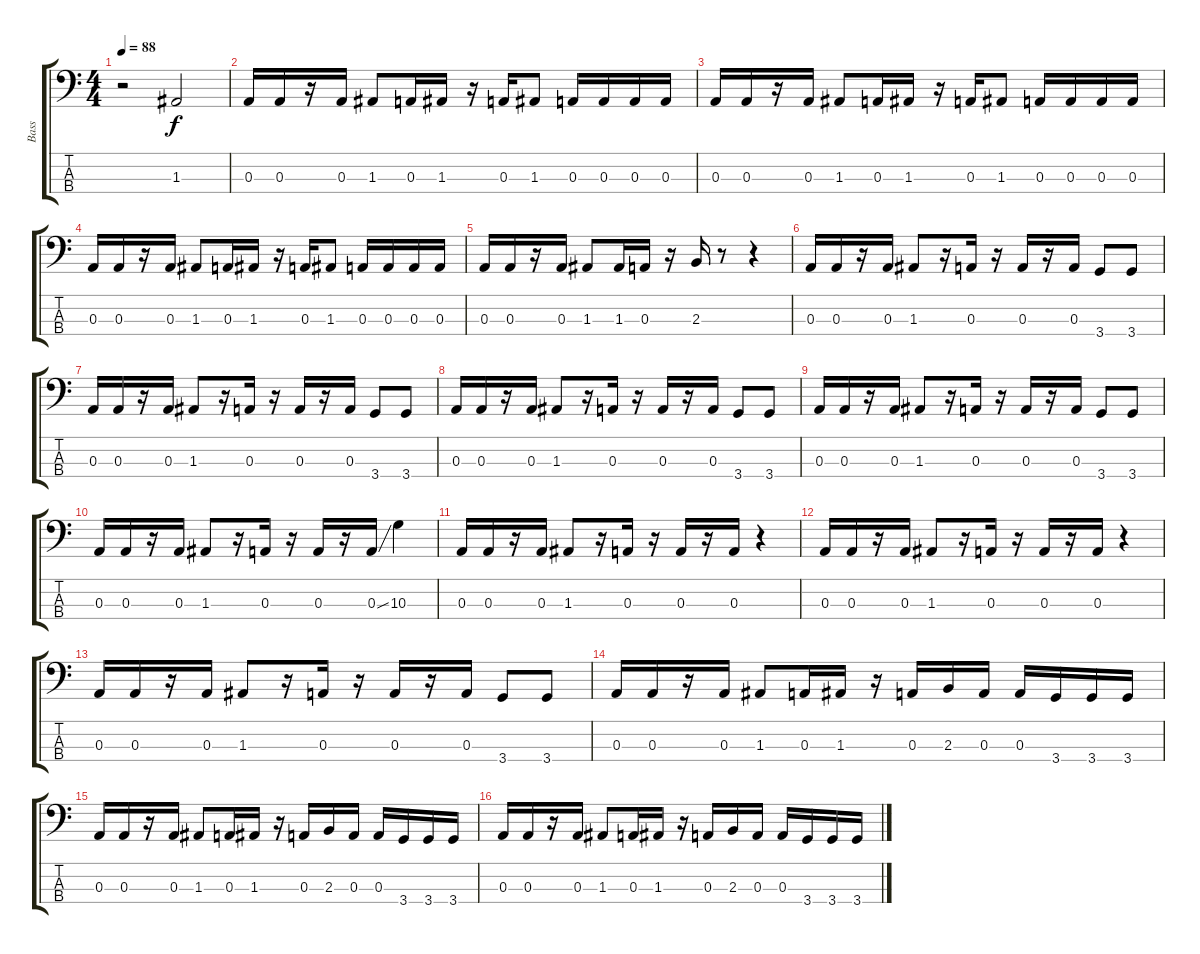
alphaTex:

\track ("Bass" "Bass") {instrument electricbasspick}
\staff {score tabs}
\tuning (G2 D2 A1 E1) {hide}
\ts (4 4)
\tempo 88
\clef f4
\ks c
r.2{dy f} 1.3.2 |
0.3.16 0.3.16 r.16 0.3.16 1.3.8 0.3.16 1.3.16 r.16 0.3.16 1.3.8 0.3.16 0.3.16 0.3.16 0.3.16 |
0.3.16 0.3.16 r.16 0.3.16 1.3.8 0.3.16 1.3.16 r.16 0.3.16 1.3.8 0.3.16 0.3.16 0.3.16 0.3.16 |
0.3.16 0.3.16 r.16 0.3.16 1.3.8 0.3.16 1.3.16 r.16 0.3.16 1.3.8 0.3.16 0.3.16 0.3.16 0.3.16 |
0.3.16 0.3.16 r.16 0.3.16 1.3.8 1.3.16 0.3.16 r.16 2.3.16 r.8 r.4 |
0.3.16 0.3.16 r.16 0.3.16 1.3.8 r.16 0.3.16 r.16 0.3.16 r.16 0.3.16 3.4.8 3.4.8 |
0.3.16 0.3.16 r.16 0.3.16 1.3.8 r.16 0.3.16 r.16 0.3.16 r.16 0.3.16 3.4.8 3.4.8 |
0.3.16 0.3.16 r.16 0.3.16 1.3.8 r.16 0.3.16 r.16 0.3.16 r.16 0.3.16 3.4.8 3.4.8 |
0.3.16 0.3.16 r.16 0.3.16 1.3.8 r.16 0.3.16 r.16 0.3.16 r.16 0.3.16 3.4.8 3.4.8 |
0.3.16 0.3.16 r.16 0.3.16 1.3.8 r.16 0.3.16 r.16 0.3.16 r.16 0.3{ss}.16 10.3.4 |
0.3.16 0.3.16 r.16 0.3.16 1.3.8 r.16 0.3.16 r.16 0.3.16 r.16 0.3.16 r.4 |
0.3.16 0.3.16 r.16 0.3.16 1.3.8 r.16 0.3.16 r.16 0.3.16 r.16 0.3.16 r.4 |
0.3.16 0.3.16 r.16 0.3.16 1.3.8 r.16 0.3.16 r.16 0.3.16 r.16 0.3.16 3.4.8 3.4.8 |
0.3.16 0.3.16 r.16 0.3.16 1.3.8 0.3.16 1.3.16 r.16 0.3.16 2.3.16 0.3.16 0.3.16 3.4.16 3.4.16 3.4.16 |
0.3.16 0.3.16 r.16 0.3.16 1.3.8 0.3.16 1.3.16 r.16 0.3.16 2.3.16 0.3.16 0.3.16 3.4.16 3.4.16 3.4.16 |
0.3.16 0.3.16 r.16 0.3.16 1.3.8 0.3.16 1.3.16 r.16 0.3.16 2.3.16 0.3.16 0.3.16 3.4.16 3.4.16 3.4.16
